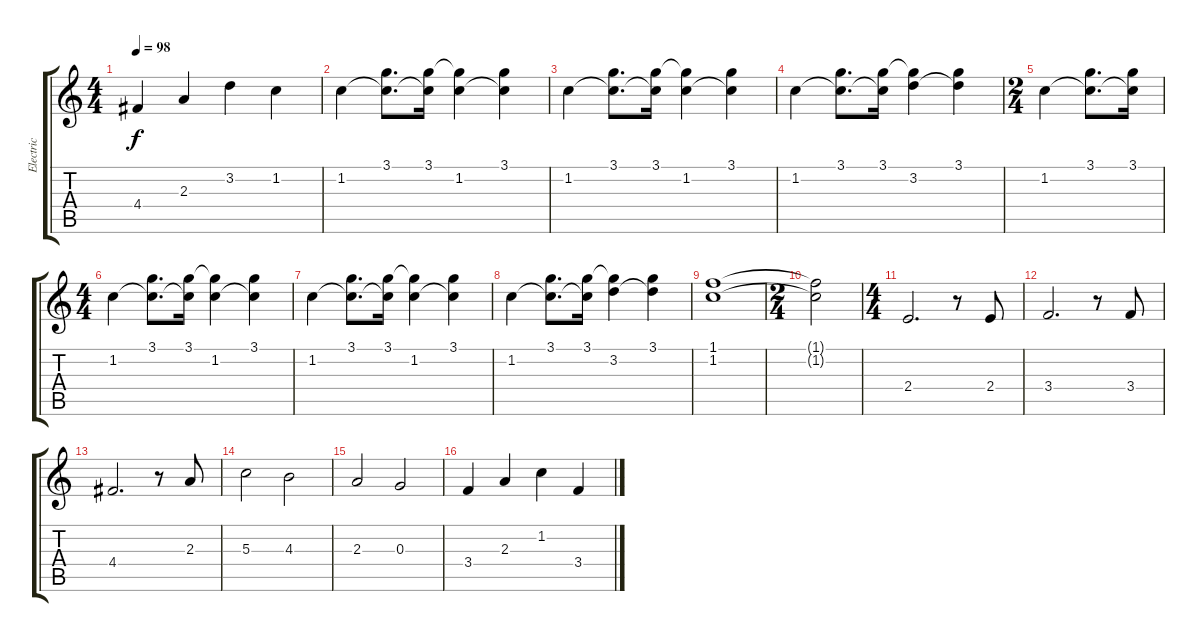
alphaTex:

\track ("Electric" "Electric") {instrument overdrivenguitar}
\staff {score tabs}
\tuning (E4 B3 G3 D3 A2 E2) {hide}
\ts (4 4)
\tempo 98
\clef g2
\ks c
4.4.4{dy f} 2.3.4 3.2.4 1.2.4 |
1.2.4 (3.1 1.2{t}).8{d} (3.1 1.2{t}).16 (3.1{t} 1.2).4 (3.1 1.2{t}).4 |
1.2.4 (3.1 1.2{t}).8{d} (3.1 1.2{t}).16 (3.1{t} 1.2).4 (3.1 1.2{t}).4 |
1.2.4 (3.1 1.2{t}).8{d} (3.1 1.2{t}).16 (3.1{t} 3.2).4 (3.1 3.2{t}).4 |
\ts (2 4)
1.2.4 (3.1 1.2{t}).8{d} (3.1 1.2{t}).16 |
\ts (4 4)
1.2.4 (3.1 1.2{t}).8{d} (3.1 1.2{t}).16 (3.1{t} 1.2).4 (3.1 1.2{t}).4 |
1.2.4 (3.1 1.2{t}).8{d} (3.1 1.2{t}).16 (3.1{t} 1.2).4 (3.1 1.2{t}).4 |
1.2.4 (3.1 1.2{t}).8{d} (3.1 1.2{t}).16 (3.1{t} 3.2).4 (3.1 3.2{t}).4 |
(1.1 1.2).1 |
\ts (2 4)
(1.1{t} 1.2{t}).2 |
\ts (4 4)
2.4.2{d} r.8 2.4.8 |
3.4.2{d} r.8 3.4.8 |
4.4.2{d} r.8 2.3.8 |
5.3.2 4.3.2 |
2.3.2 0.3.2 |
3.4.4 2.3.4 1.2.4 3.4.4
